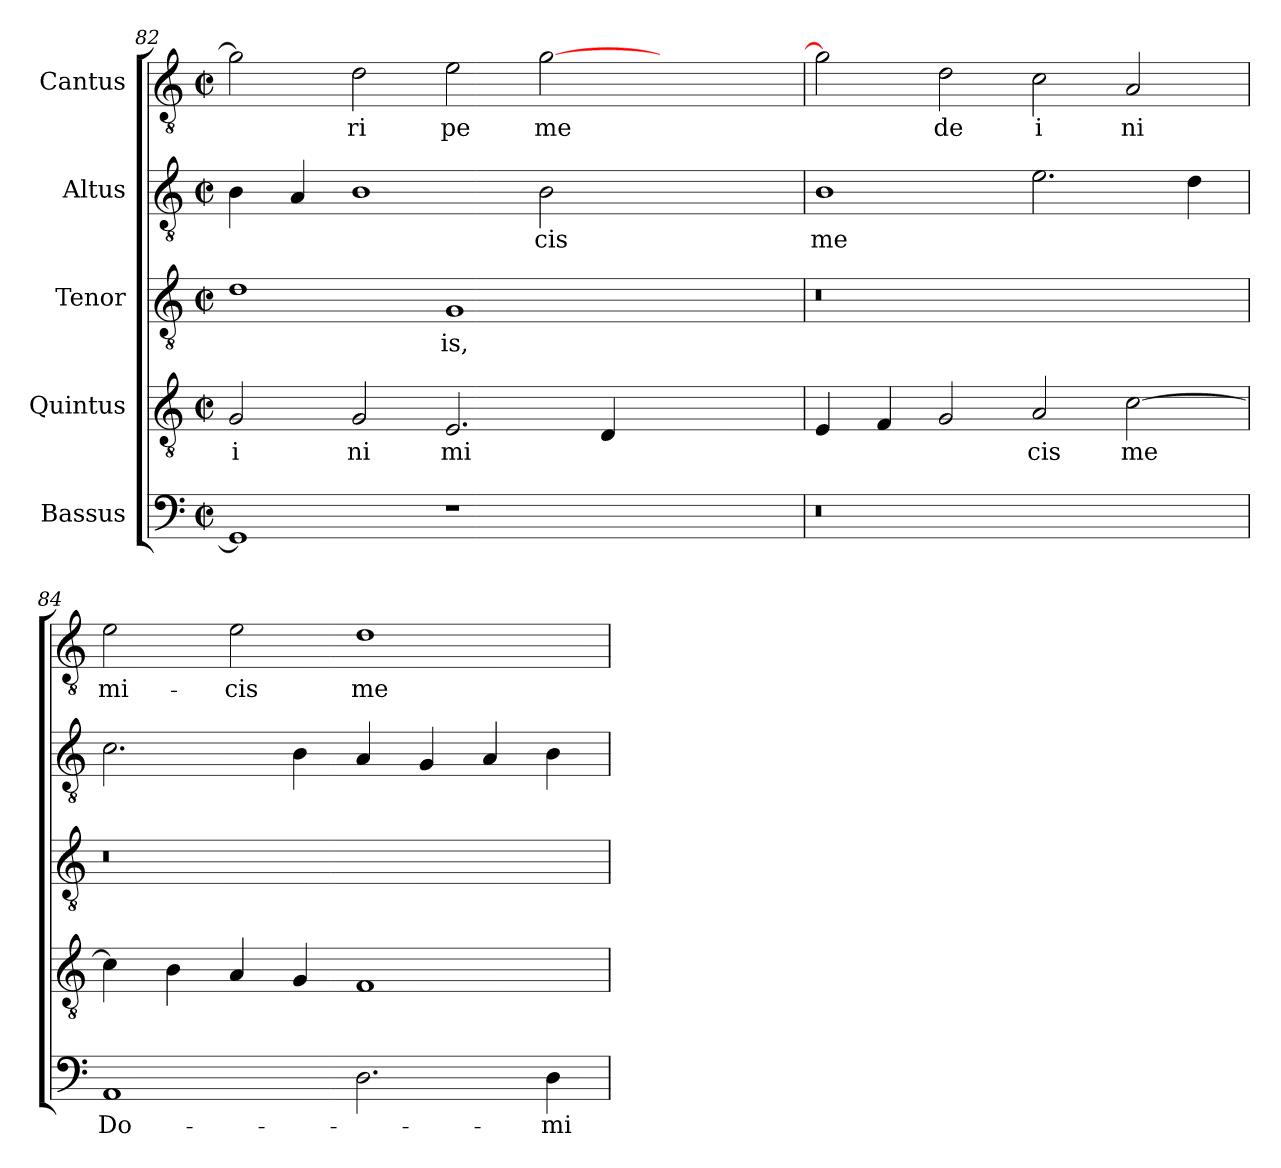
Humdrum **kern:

**kern	**text	**kern	**text	**kern	**text	**kern	**text	**kern	**text
*part5	*part5	*part4	*part4	*part3	*part3	*part2	*part2	*part1	*part1
*staff5	*staff5	*staff4	*staff4	*staff3	*staff3	*staff2	*staff2	*staff1	*staff1
*I"Bassus	*	*I"Quintus	*	*I"Tenor	*	*I"Altus	*	*I"Cantus	*
*clefF4	*	*clefGv2	*	*clefGv2	*	*clefGv2	*	*clefGv2	*
*M2/2	*	*M2/2	*	*M2/2	*	*M2/2	*	*M2/2	*
*met(c|)	*	*met(c|)	*	*met(c|)	*	*met(c|)	*	*met(c|)	*
=82	=82	=82	=82	=82	=82	=82	=82	=82	=82
!	!	!	!LO:LY:b:cj	!	!	!	!	!	!
1GG]	.	2G/	i	1d	.	4B\	.	2g\]	.
.	.	.	.	.	.	4A/	.	.	.
!	!	!	!LO:LY:b:cj	!	!	!	!	!	!LO:LY:b:cj
.	.	2G/	ni	.	.	1B	.	2d\	ri
!LO:N:vis=1	!	!	!LO:LY:b	!	!LO:LY:b:cj	!	!	!	!LO:LY:b:cj
0r	.	2.E/	mi	1G	is,	.	.	2e\	pe
!	!	!	!	!	!	!	!LO:LY:b:cj	!	!LO:LY:b
.	.	.	.	.	.	2B\	cis	[>2g\	me
.	.	4D/	.	.	.	.	.	.	.
.	.	1ryy	.	1ryy	.	1ryy	.	1ryy	.
=83	=83	=83	=83	=83	=83	=83	=83	=83	=83
!	!	!	!	!	!	!	!LO:LY:b:cj	!	!
0r	.	4E/	.	0r	.	1B	me	2g\]	.
.	.	4F/	.	.	.	.	.	.	.
!	!	!	!	!	!	!	!	!	!LO:LY:b:cj
.	.	2G/	.	.	.	.	.	2d\	de
!	!	!	!LO:LY:b:cj	!	!	!	!	!	!LO:LY:b:cj
.	.	2A/	cis	.	.	2.e\	.	2c\	i
!	!	!	!LO:LY:b	!	!	!	!	!	!LO:LY:b:cj
.	.	[<2c\	me	.	.	.	.	2A/	ni
.	.	.	.	.	.	4d\	.	.	.
!!LO:LB:g=z
=84	=84	=84	=84	=84	=84	=84	=84	=84	=84
!	!LO:LY:b:cj	!	!	!	!	!	!	!	!LO:LY:b:cj
1AA	Do-	4c\]	.	0r	.	2.c\	.	2e\	mi-
.	.	4B\	.	.	.	.	.	.	.
!	!	!	!	!	!	!	!	!	!LO:LY:b:cj
.	.	4A/	.	.	.	.	.	2e\	-cis
.	.	4G/	.	.	.	4B\	.	.	.
!	!	!	!	!	!	!	!	!	!LO:LY:b:cj
2.D\	.	1F	.	.	.	4A/	.	1d	me-
.	.	.	.	.	.	4G/	.	.	.
.	.	.	.	.	.	4A/	.	.	.
!	!LO:LY:b:cj	!	!	!	!	!	!	!	!
4D\	-mi-	.	.	.	.	4B\	.	.	.
=	=	=	=	=	=	=	=	=	=
*-	*-	*-	*-	*-	*-	*-	*-	*-	*-
